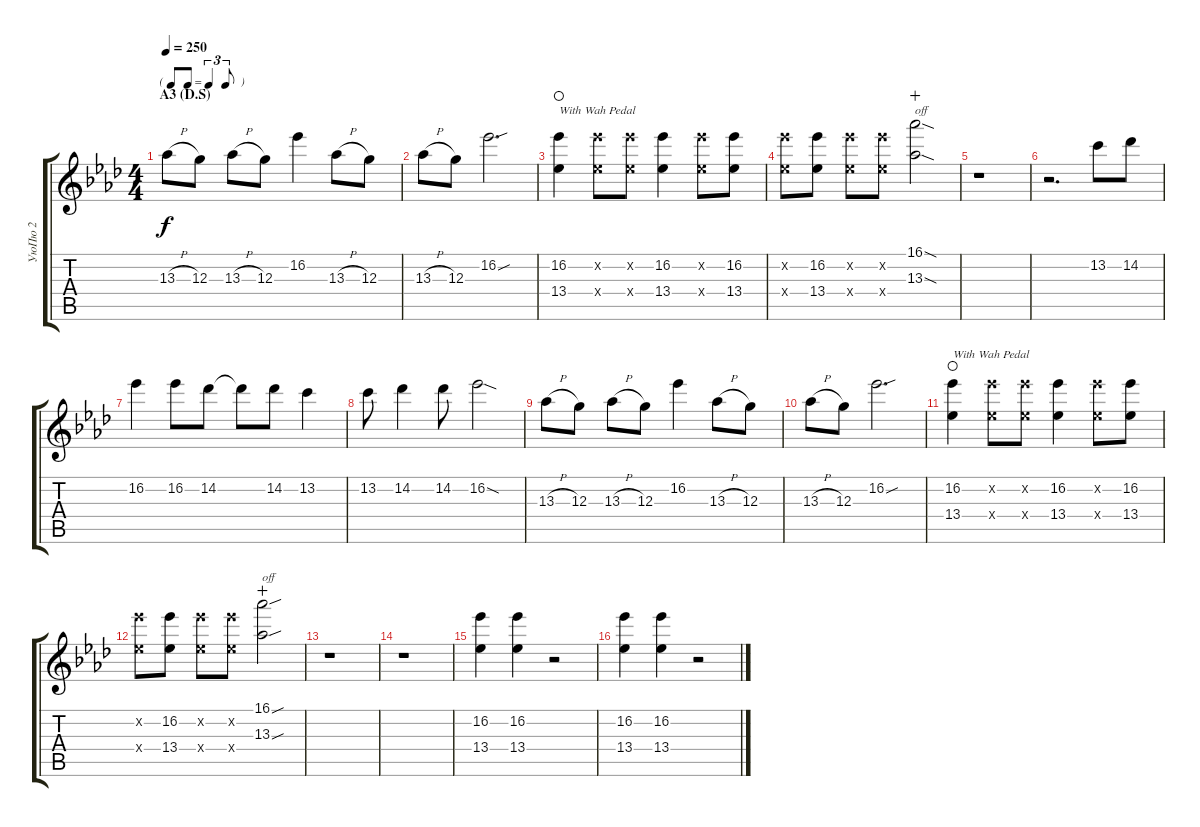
\track ("УюПю 2" "УюПю 2") {instrument overdrivenguitar}
\staff {score tabs}
\tuning (E4 B3 G3 D3 A2 E2) {hide}
\ts (4 4)
\tf triplet8th
\section ("" "A3 (D.S)")
\tempo 250
\clef g2
\ks ab
13.3{h}.8{dy f} 12.3.8 13.3{h}.8 12.3.8 16.2.4 13.3{h}.8 12.3.8 |
13.3{h}.8 12.3.8 16.2{sou}.2{d} |
(16.2 13.4).4{txt "With Wah Pedal" waho} (16.2{x} 13.4{x}).8 (16.2{x} 13.4{x}).8 (16.2 13.4).4 (16.2{x} 13.4{x}).8 (16.2 13.4).8 |
(16.2{x} 13.4{x}).8 (16.2 13.4).8 (16.2{x} 13.4{x}).8 (16.2{x} 13.4{x}).8 (16.1{sod} 13.3{sod}).2{txt "off" wahc} |
r.1 |
r.2{d} 13.2.8 14.2.8 |
16.2.4 16.2.8 14.2.8 14.2{t}.8 14.2.8 13.2.4 |
13.2.8 14.2.4 14.2.8 16.2{sod}.2 |
13.3{h}.8 12.3.8 13.3{h}.8 12.3.8 16.2.4 13.3{h}.8 12.3.8 |
13.3{h}.8 12.3.8 16.2{sou}.2{d} |
(16.2 13.4).4{txt "With Wah Pedal" waho} (16.2{x} 13.4{x}).8 (16.2{x} 13.4{x}).8 (16.2 13.4).4 (16.2{x} 13.4{x}).8 (16.2 13.4).8 |
(16.2{x} 13.4{x}).8 (16.2 13.4).8 (16.2{x} 13.4{x}).8 (16.2{x} 13.4{x}).8 (16.1{sou} 13.3{sou}).2{txt "off" wahc} |
r.1 |
r.1 |
(16.2 13.4).4 (16.2 13.4).4 r.2 |
(16.2 13.4).4 (16.2 13.4).4 r.2
